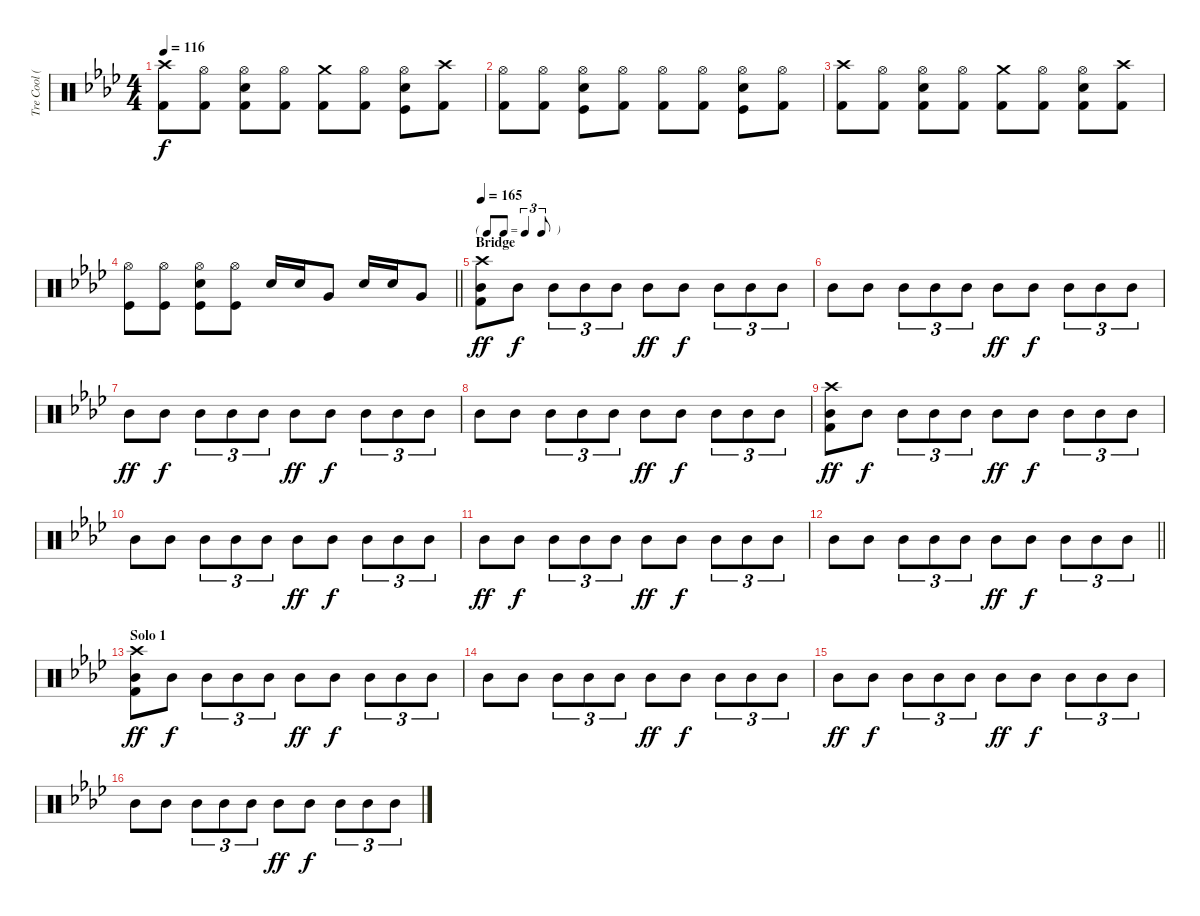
\track ("Tre Cool (Drums)" "Tre Cool (") {instrument percussion}
\staff {score}
\articulation defaults
\ts (4 4)
\tempo 116
\clef neutral
\ks ab
("Crash high (hit)" "Kick (hit) 2").8{dy f} ("Hi-Hat (open)" "Kick (hit) 2").8 ("Hi-Hat (open)" "Electric Snare (hit)" "Kick (hit) 2").8 ("Hi-Hat (open)" "Kick (hit) 2").8 ("Crash medium (hit)" "Kick (hit) 2").8 ("Hi-Hat (open)" "Kick (hit) 2").8 ("Hi-Hat (open)" "Electric Snare (hit)" "Kick (hit)").8 ("Crash high (hit)" "Kick (hit) 2").8 |
("Hi-Hat (open)" "Kick (hit) 2").8 ("Hi-Hat (open)" "Kick (hit) 2").8 ("Hi-Hat (open)" "Electric Snare (hit)" "Kick (hit)").8 ("Hi-Hat (open)" "Kick (hit) 2").8 ("Hi-Hat (open)" "Kick (hit) 2").8 ("Hi-Hat (open)" "Kick (hit) 2").8 ("Hi-Hat (open)" "Electric Snare (hit)" "Kick (hit)").8 ("Hi-Hat (open)" "Kick (hit) 2").8 |
("Crash high (hit)" "Kick (hit) 2").8 ("Hi-Hat (open)" "Kick (hit) 2").8 ("Hi-Hat (open)" "Electric Snare (hit)" "Kick (hit) 2").8 ("Hi-Hat (open)" "Kick (hit) 2").8 ("Crash medium (hit)" "Kick (hit) 2").8 ("Hi-Hat (open)" "Kick (hit) 2").8 ("Hi-Hat (open)" "Electric Snare (hit)" "Kick (hit) 2").8 ("Crash high (hit)" "Kick (hit) 2").8 |
\barLineRight lightlight
("Hi-Hat (open)" "Kick (hit)").8 ("Hi-Hat (open)" "Kick (hit)").8 ("Hi-Hat (open)" "Electric Snare (hit)" "Kick (hit)").8 ("Hi-Hat (open)" "Kick (hit)").8 "Electric Snare (hit)".16 "Electric Snare (hit)".16 "Very Low Tom (hit)".8 "Electric Snare (hit)".16 "Electric Snare (hit)".16 "Very Low Tom (hit)".8 |
\tf triplet8th
\section ("" "Bridge")
\tempo 165
("Mid Tom (hit)" "Crash high (hit)" "Kick (hit) 2").8{dy ff} "Mid Tom (hit)".8{dy f} "Mid Tom (hit)".8{tu (3 2)} "Mid Tom (hit)".8{tu (3 2)} "Mid Tom (hit)".8{tu (3 2)} "Mid Tom (hit)".8{dy ff} "Mid Tom (hit)".8{dy f} "Mid Tom (hit)".8{tu (3 2)} "Mid Tom (hit)".8{tu (3 2)} "Mid Tom (hit)".8{tu (3 2)} |
"Mid Tom (hit)".8 "Mid Tom (hit)".8 "Mid Tom (hit)".8{tu (3 2)} "Mid Tom (hit)".8{tu (3 2)} "Mid Tom (hit)".8{tu (3 2)} "Mid Tom (hit)".8{dy ff} "Mid Tom (hit)".8{dy f} "Mid Tom (hit)".8{tu (3 2)} "Mid Tom (hit)".8{tu (3 2)} "Mid Tom (hit)".8{tu (3 2)} |
"Mid Tom (hit)".8{dy ff} "Mid Tom (hit)".8{dy f} "Mid Tom (hit)".8{tu (3 2)} "Mid Tom (hit)".8{tu (3 2)} "Mid Tom (hit)".8{tu (3 2)} "Mid Tom (hit)".8{dy ff} "Mid Tom (hit)".8{dy f} "Mid Tom (hit)".8{tu (3 2)} "Mid Tom (hit)".8{tu (3 2)} "Mid Tom (hit)".8{tu (3 2)} |
"Mid Tom (hit)".8 "Mid Tom (hit)".8 "Mid Tom (hit)".8{tu (3 2)} "Mid Tom (hit)".8{tu (3 2)} "Mid Tom (hit)".8{tu (3 2)} "Mid Tom (hit)".8{dy ff} "Mid Tom (hit)".8{dy f} "Mid Tom (hit)".8{tu (3 2)} "Mid Tom (hit)".8{tu (3 2)} "Mid Tom (hit)".8{tu (3 2)} |
("Mid Tom (hit)" "Crash high (hit)" "Kick (hit) 2").8{dy ff} "Mid Tom (hit)".8{dy f} "Mid Tom (hit)".8{tu (3 2)} "Mid Tom (hit)".8{tu (3 2)} "Mid Tom (hit)".8{tu (3 2)} "Mid Tom (hit)".8{dy ff} "Mid Tom (hit)".8{dy f} "Mid Tom (hit)".8{tu (3 2)} "Mid Tom (hit)".8{tu (3 2)} "Mid Tom (hit)".8{tu (3 2)} |
"Mid Tom (hit)".8 "Mid Tom (hit)".8 "Mid Tom (hit)".8{tu (3 2)} "Mid Tom (hit)".8{tu (3 2)} "Mid Tom (hit)".8{tu (3 2)} "Mid Tom (hit)".8{dy ff} "Mid Tom (hit)".8{dy f} "Mid Tom (hit)".8{tu (3 2)} "Mid Tom (hit)".8{tu (3 2)} "Mid Tom (hit)".8{tu (3 2)} |
"Mid Tom (hit)".8{dy ff} "Mid Tom (hit)".8{dy f} "Mid Tom (hit)".8{tu (3 2)} "Mid Tom (hit)".8{tu (3 2)} "Mid Tom (hit)".8{tu (3 2)} "Mid Tom (hit)".8{dy ff} "Mid Tom (hit)".8{dy f} "Mid Tom (hit)".8{tu (3 2)} "Mid Tom (hit)".8{tu (3 2)} "Mid Tom (hit)".8{tu (3 2)} |
\barLineRight lightlight "Mid Tom (hit)".8 "Mid Tom (hit)".8 "Mid Tom (hit)".8{tu (3 2)} "Mid Tom (hit)".8{tu (3 2)} "Mid Tom (hit)".8{tu (3 2)} "Mid Tom (hit)".8{dy ff} "Mid Tom (hit)".8{dy f} "Mid Tom (hit)".8{tu (3 2)} "Mid Tom (hit)".8{tu (3 2)} "Mid Tom (hit)".8{tu (3 2)}
|
\section ("" "Solo 1")
("Mid Tom (hit)" "Crash high (hit)" "Kick (hit) 2").8{dy ff} "Mid Tom (hit)".8{dy f} "Mid Tom (hit)".8{tu (3 2)} "Mid Tom (hit)".8{tu (3 2)} "Mid Tom (hit)".8{tu (3 2)} "Mid Tom (hit)".8{dy ff} "Mid Tom (hit)".8{dy f} "Mid Tom (hit)".8{tu (3 2)} "Mid Tom (hit)".8{tu (3 2)} "Mid Tom (hit)".8{tu (3 2)} |
"Mid Tom (hit)".8 "Mid Tom (hit)".8 "Mid Tom (hit)".8{tu (3 2)} "Mid Tom (hit)".8{tu (3 2)} "Mid Tom (hit)".8{tu (3 2)} "Mid Tom (hit)".8{dy ff} "Mid Tom (hit)".8{dy f} "Mid Tom (hit)".8{tu (3 2)} "Mid Tom (hit)".8{tu (3 2)} "Mid Tom (hit)".8{tu (3 2)} |
"Mid Tom (hit)".8{dy ff} "Mid Tom (hit)".8{dy f} "Mid Tom (hit)".8{tu (3 2)} "Mid Tom (hit)".8{tu (3 2)} "Mid Tom (hit)".8{tu (3 2)} "Mid Tom (hit)".8{dy ff} "Mid Tom (hit)".8{dy f} "Mid Tom (hit)".8{tu (3 2)} "Mid Tom (hit)".8{tu (3 2)} "Mid Tom (hit)".8{tu (3 2)} |
"Mid Tom (hit)".8 "Mid Tom (hit)".8 "Mid Tom (hit)".8{tu (3 2)} "Mid Tom (hit)".8{tu (3 2)} "Mid Tom (hit)".8{tu (3 2)} "Mid Tom (hit)".8{dy ff} "Mid Tom (hit)".8{dy f} "Mid Tom (hit)".8{tu (3 2)} "Mid Tom (hit)".8{tu (3 2)} "Mid Tom (hit)".8{tu (3 2)}
